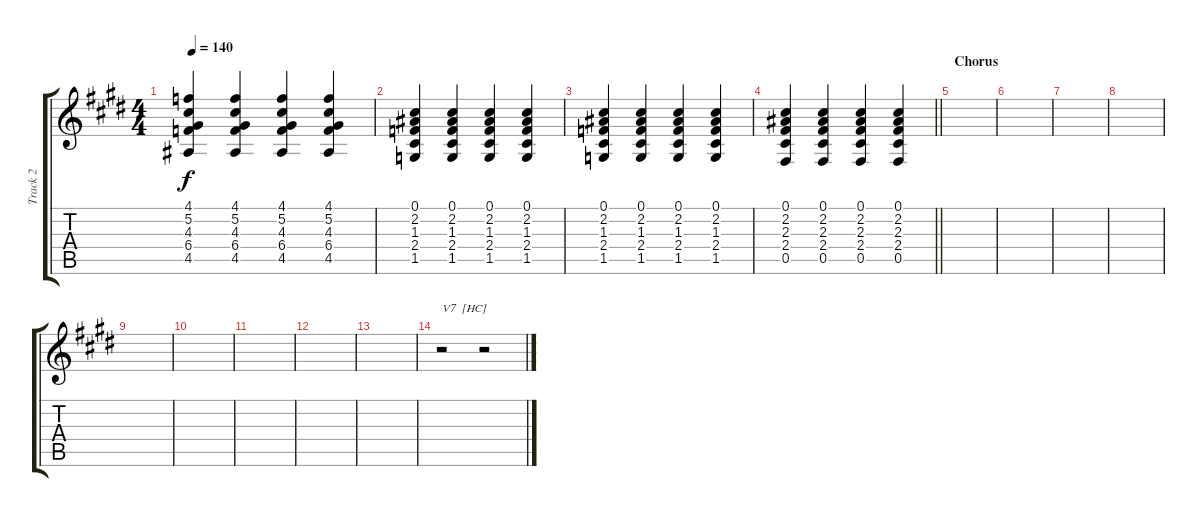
\track ("Track 2" "Track 2") {instrument electricguitarjazz}
\staff {score tabs}
\tuning (Db4 Ab3 E3 B2 Gb2 Db2) {hide}
\ts (4 4)
\tempo 140
\clef g2
\ks e
(4.1 5.2 4.3 6.4 4.5).4{dy f} (4.1 5.2 4.3 6.4 4.5).4 (4.1 5.2 4.3 6.4 4.5).4 (4.1 5.2 4.3 6.4 4.5).4 |
(0.1 2.2 1.3 2.4 1.5).4 (0.1 2.2 1.3 2.4 1.5).4 (0.1 2.2 1.3 2.4 1.5).4 (0.1 2.2 1.3 2.4 1.5).4 |
(0.1 2.2 1.3 2.4 1.5).4 (0.1 2.2 1.3 2.4 1.5).4 (0.1 2.2 1.3 2.4 1.5).4 (0.1 2.2 1.3 2.4 1.5).4 |
\barLineRight lightlight
(0.1 2.2 2.3 2.4 0.5).4 (0.1 2.2 2.3 2.4 0.5).4 (0.1 2.2 2.3 2.4 0.5).4 (0.1 2.2 2.3 2.4 0.5).4 |
\section ("" "Chorus")
|
|
|
|
|
|
|
|
|
r.2{txt "V7  [HC]"} r.2
